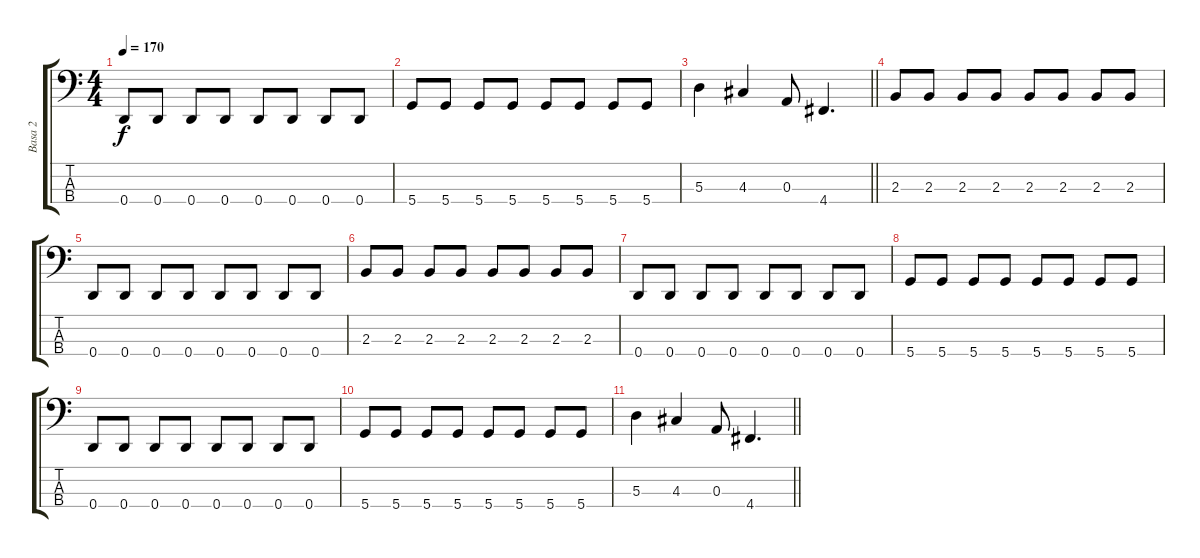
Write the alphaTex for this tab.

\track ("Basa 2" "Basa 2") {instrument electricbasspick}
\staff {score tabs}
\tuning (G2 D2 A1 D1) {hide}
\ts (4 4)
\tempo 170
\clef f4
\ks c
0.4.8{dy f} 0.4.8 0.4.8 0.4.8 0.4.8 0.4.8 0.4.8 0.4.8 |
5.4.8 5.4.8 5.4.8 5.4.8 5.4.8 5.4.8 5.4.8 5.4.8 |
\barLineRight lightlight
5.3.4 4.3.4 0.3.8 4.4.4{d} |
2.3.8 2.3.8 2.3.8 2.3.8 2.3.8 2.3.8 2.3.8 2.3.8 |
0.4.8 0.4.8 0.4.8 0.4.8 0.4.8 0.4.8 0.4.8 0.4.8 |
2.3.8 2.3.8 2.3.8 2.3.8 2.3.8 2.3.8 2.3.8 2.3.8 |
0.4.8 0.4.8 0.4.8 0.4.8 0.4.8 0.4.8 0.4.8 0.4.8 |
5.4.8 5.4.8 5.4.8 5.4.8 5.4.8 5.4.8 5.4.8 5.4.8 |
0.4.8 0.4.8 0.4.8 0.4.8 0.4.8 0.4.8 0.4.8 0.4.8 |
5.4.8 5.4.8 5.4.8 5.4.8 5.4.8 5.4.8 5.4.8 5.4.8 |
\barLineRight lightlight
5.3.4 4.3.4 0.3.8 4.4.4{d}
